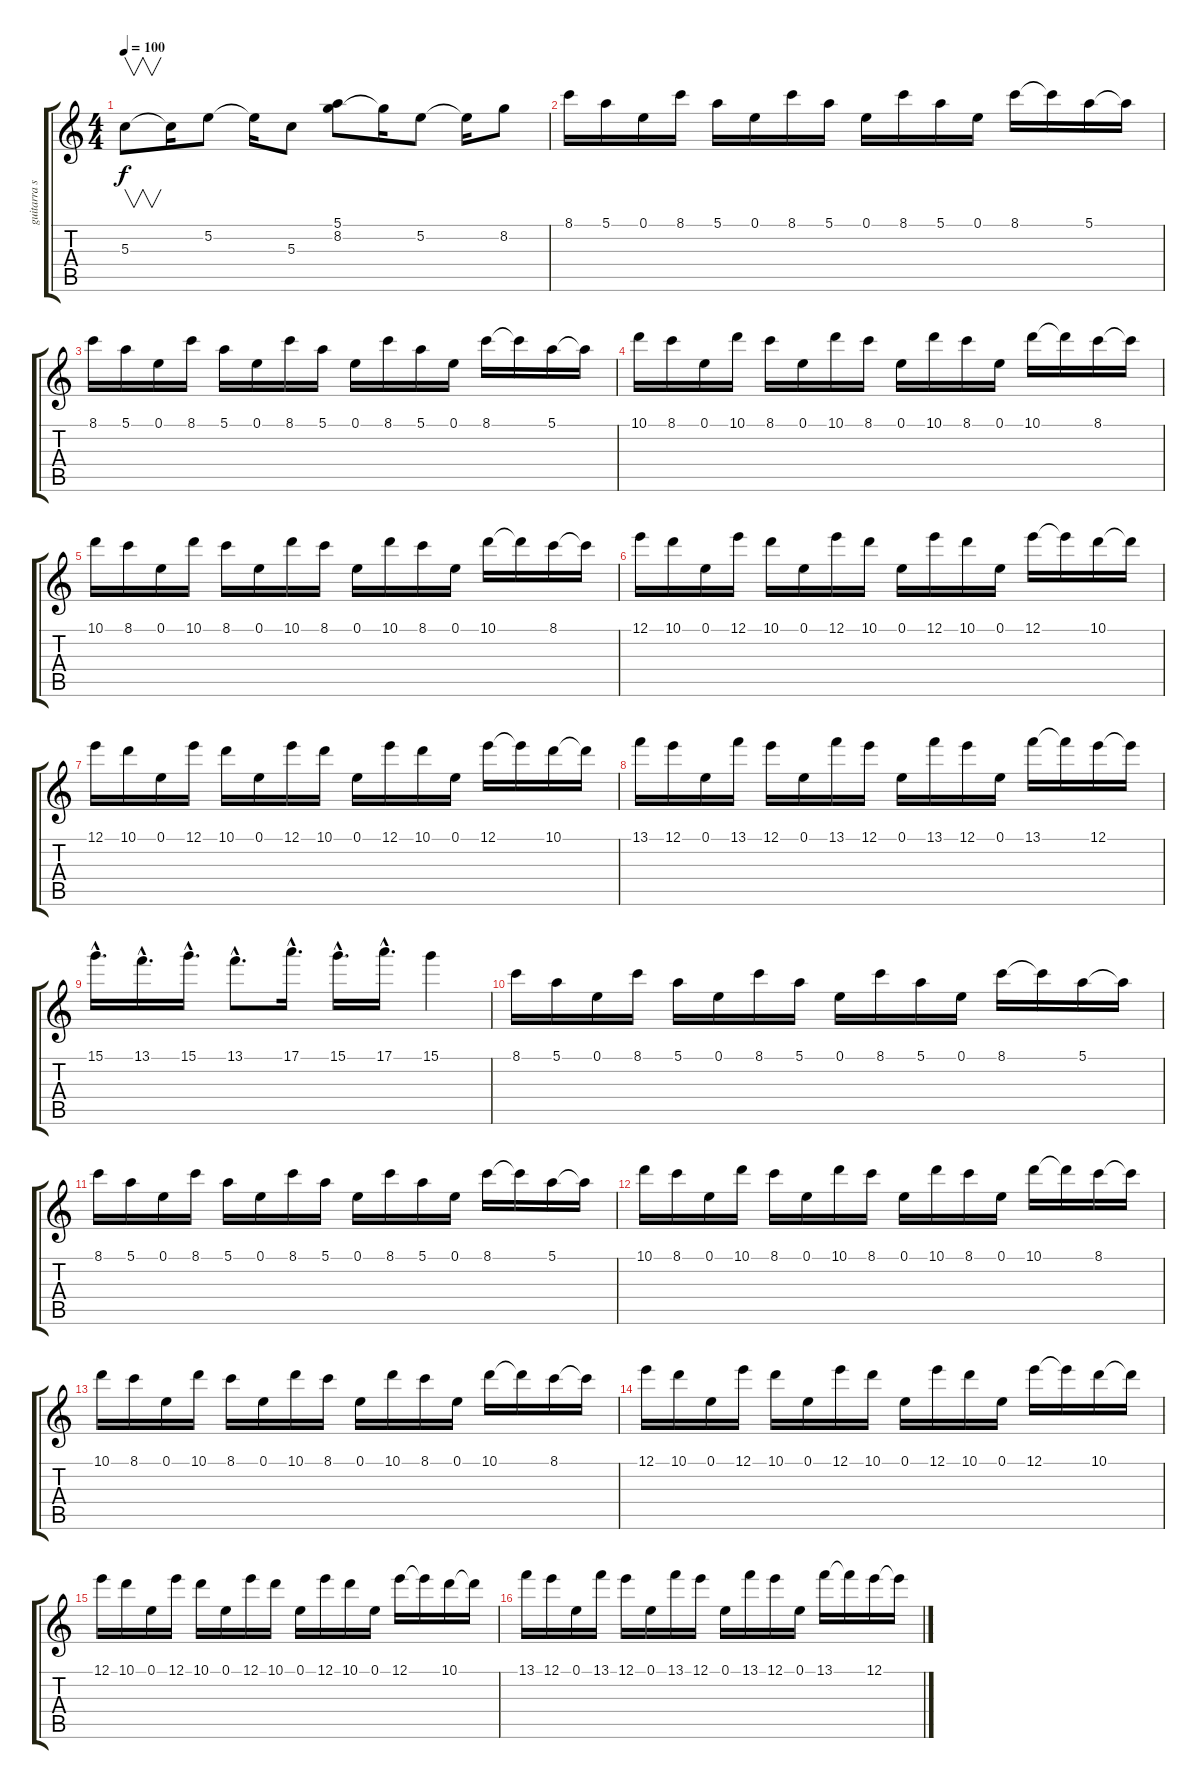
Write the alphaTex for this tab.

\track ("guitarra solo" "guitarra s") {instrument distortionguitar}
\staff {score tabs}
\tuning (E4 B3 G3 D3 A2 E2) {hide}
\ts (4 4)
\tempo 100
\clef g2
\ks c
5.3.8{v dy f} 5.3{t}.16 5.2.8 5.2{t}.16 5.3.8 (5.1{t} 8.2).8 8.2{t}.16 5.2.8 5.2{t}.16 8.2.8 |
8.1.16 5.1.16 0.1.16 8.1.16 5.1.16 0.1.16 8.1.16 5.1.16 0.1.16 8.1.16 5.1.16 0.1.16 8.1.16 8.1{t}.16 5.1.16 5.1{t}.16 |
8.1.16 5.1.16 0.1.16 8.1.16 5.1.16 0.1.16 8.1.16 5.1.16 0.1.16 8.1.16 5.1.16 0.1.16 8.1.16 8.1{t}.16 5.1.16 5.1{t}.16 |
10.1.16 8.1.16 0.1.16 10.1.16 8.1.16 0.1.16 10.1.16 8.1.16 0.1.16 10.1.16 8.1.16 0.1.16 10.1.16 10.1{t}.16 8.1.16 8.1{t}.16 |
10.1.16 8.1.16 0.1.16 10.1.16 8.1.16 0.1.16 10.1.16 8.1.16 0.1.16 10.1.16 8.1.16 0.1.16 10.1.16 10.1{t}.16 8.1.16 8.1{t}.16 |
12.1.16 10.1.16 0.1.16 12.1.16 10.1.16 0.1.16 12.1.16 10.1.16 0.1.16 12.1.16 10.1.16 0.1.16 12.1.16 12.1{t}.16 10.1.16 10.1{t}.16 |
12.1.16 10.1.16 0.1.16 12.1.16 10.1.16 0.1.16 12.1.16 10.1.16 0.1.16 12.1.16 10.1.16 0.1.16 12.1.16 12.1{t}.16 10.1.16 10.1{t}.16 |
13.1.16 12.1.16 0.1.16 13.1.16 12.1.16 0.1.16 13.1.16 12.1.16 0.1.16 13.1.16 12.1.16 0.1.16 13.1.16 13.1{t}.16 12.1.16 12.1{t}.16 |
15.1{hac}.16{d} 13.1{hac}.16{d} 15.1{hac}.16{d} 13.1{hac}.8{d} 17.1{hac}.16{d} 15.1{hac}.16{d} 17.1{hac}.16{d} 15.1.4 |
8.1.16 5.1.16 0.1.16 8.1.16 5.1.16 0.1.16 8.1.16 5.1.16 0.1.16 8.1.16 5.1.16 0.1.16 8.1.16 8.1{t}.16 5.1.16 5.1{t}.16 |
8.1.16 5.1.16 0.1.16 8.1.16 5.1.16 0.1.16 8.1.16 5.1.16 0.1.16 8.1.16 5.1.16 0.1.16 8.1.16 8.1{t}.16 5.1.16 5.1{t}.16 |
10.1.16 8.1.16 0.1.16 10.1.16 8.1.16 0.1.16 10.1.16 8.1.16 0.1.16 10.1.16 8.1.16 0.1.16 10.1.16 10.1{t}.16 8.1.16 8.1{t}.16 |
10.1.16 8.1.16 0.1.16 10.1.16 8.1.16 0.1.16 10.1.16 8.1.16 0.1.16 10.1.16 8.1.16 0.1.16 10.1.16 10.1{t}.16 8.1.16 8.1{t}.16 |
12.1.16 10.1.16 0.1.16 12.1.16 10.1.16 0.1.16 12.1.16 10.1.16 0.1.16 12.1.16 10.1.16 0.1.16 12.1.16 12.1{t}.16 10.1.16 10.1{t}.16 |
12.1.16 10.1.16 0.1.16 12.1.16 10.1.16 0.1.16 12.1.16 10.1.16 0.1.16 12.1.16 10.1.16 0.1.16 12.1.16 12.1{t}.16 10.1.16 10.1{t}.16 |
13.1.16 12.1.16 0.1.16 13.1.16 12.1.16 0.1.16 13.1.16 12.1.16 0.1.16 13.1.16 12.1.16 0.1.16 13.1.16 13.1{t}.16 12.1.16 12.1{t}.16
